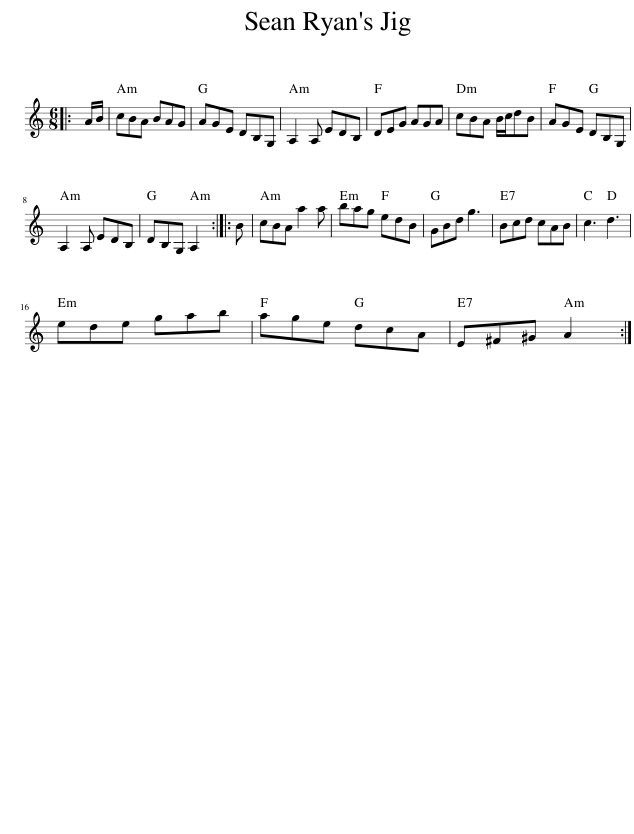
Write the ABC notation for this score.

X:1
L:1/8
M:6/8
I:linebreak $
K:C
V:1 treble
V:1
|: A/B/ | cBA BAG | AGE DB,G, | A,2 A, EDB, | DEG AGA | %5
 cBA B/c/dB | AGE DB,G, |$ A,2 A, EDB, | DB,G, A,2 :: B | %10
 cBA a2 a | bag edB | GBd g3 | Bcd cAB | c3 d3 |$ %15
 ede gab | age dcA | E^F^G A2 :| %18
